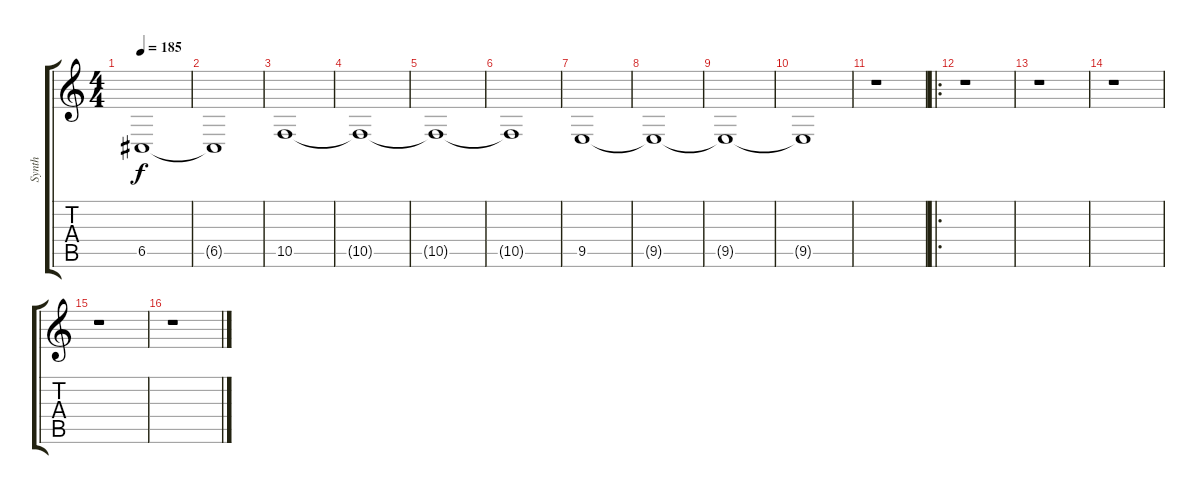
\track ("Synth" "Synth") {instrument churchorgan}
\staff {score tabs}
\tuning (D4 A3 F3 C3 G2 D2) {hide}
\ts (4 4)
\tempo 185
\clef g2
\ks c
6.5{t}.1{dy f} |
6.5{t}.1 |
10.5.1 |
10.5{t}.1 |
10.5{t}.1 |
10.5{t}.1 |
9.5.1 |
9.5{t}.1 |
9.5{t}.1 |
9.5{t}.1 |
r.1 |
\ro
r.1 |
r.1 |
r.1 |
r.1 |
r.1
